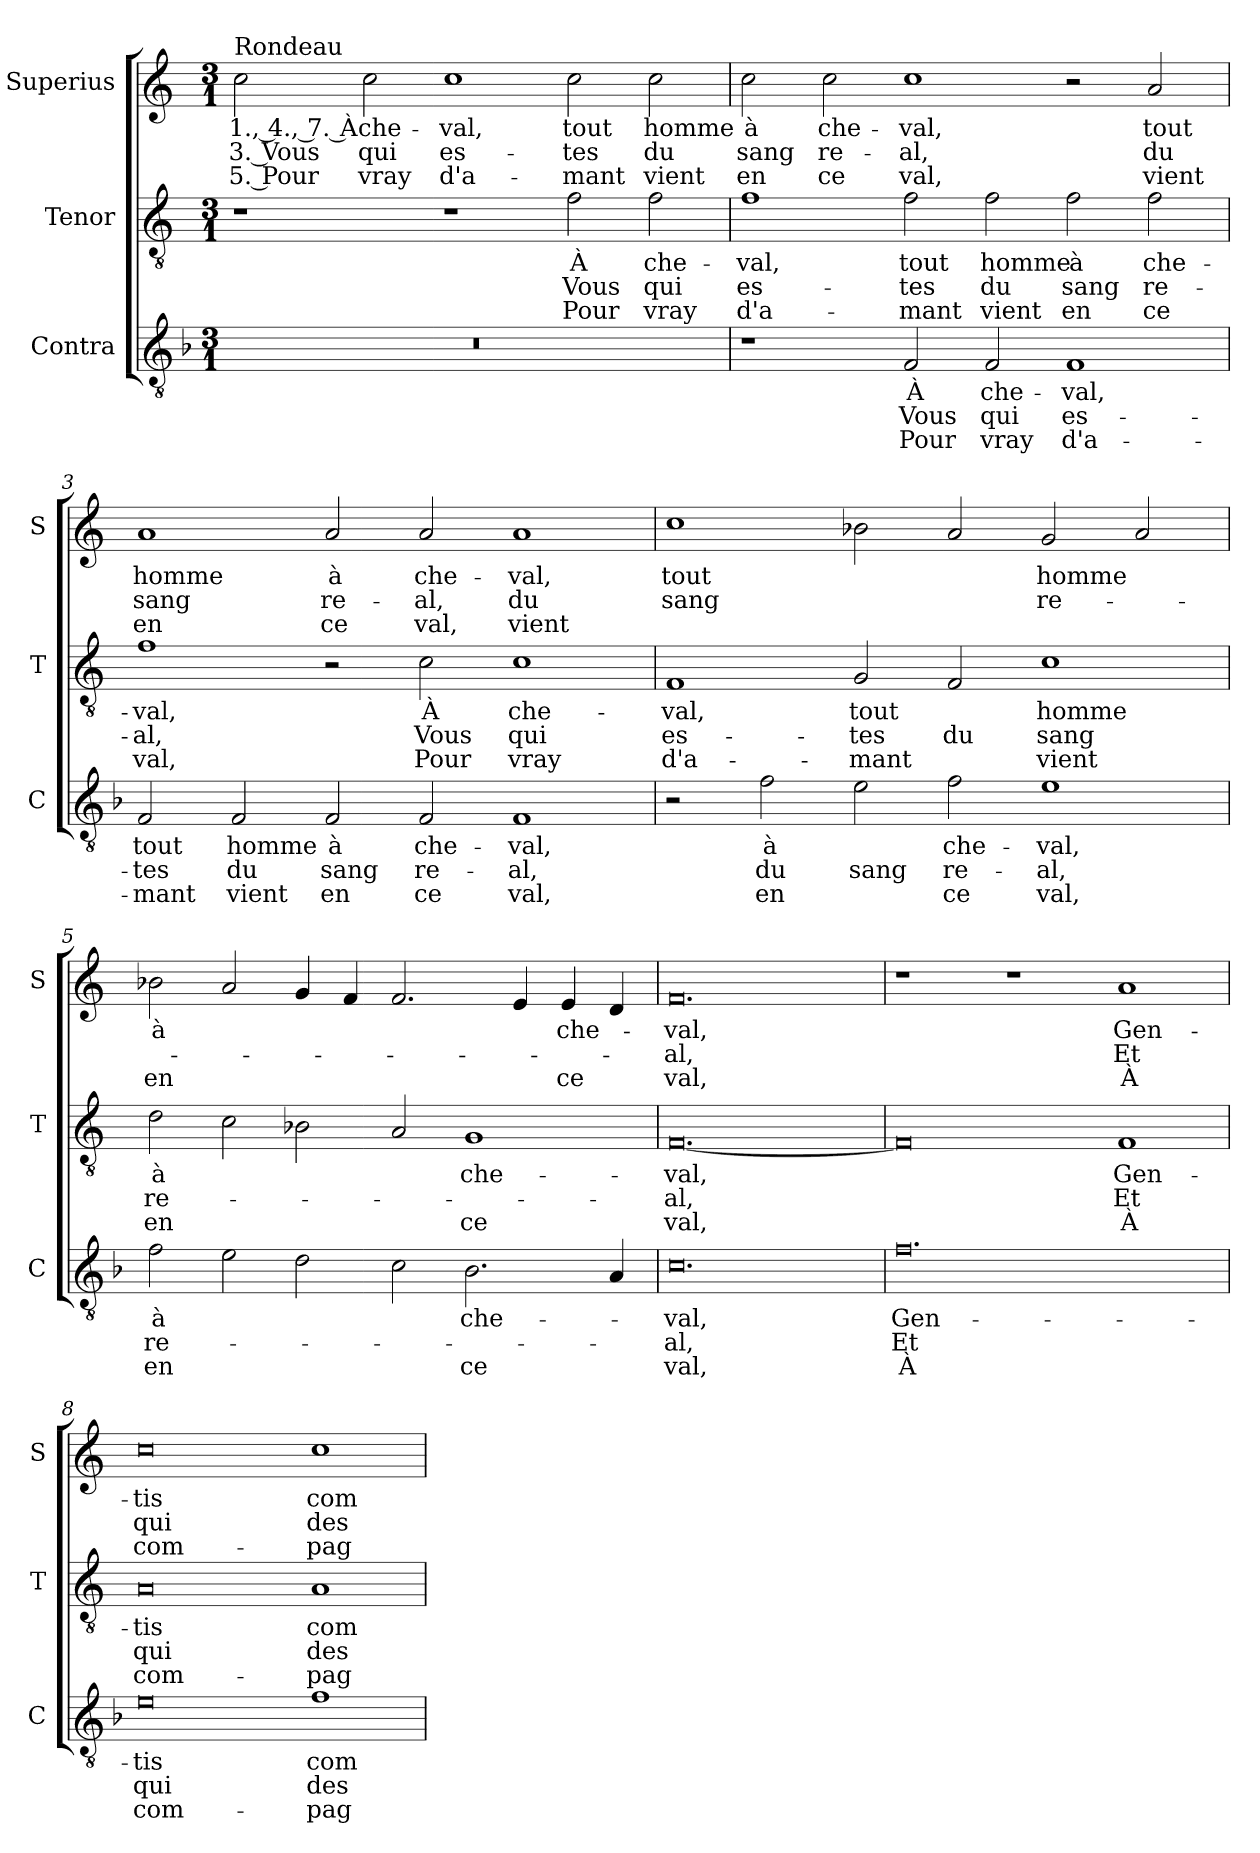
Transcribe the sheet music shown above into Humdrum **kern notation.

**kern	**text	**text	**text	**kern	**text	**text	**text	**kern	**text	**text	**text
*part3	*part3	*part3	*part3	*part2	*part2	*part2	*part2	*part1	*part1	*part1	*part1
*staff3	*staff3	*staff3	*staff3	*staff2	*staff2	*staff2	*staff2	*staff1	*staff1	*staff1	*staff1
*I"Contra	*	*	*	*I"Tenor	*	*	*	*I"Superius	*	*	*
*I'C	*	*	*	*I'T	*	*	*	*I'S	*	*	*
*clefGv2	*	*	*	*clefGv2	*	*	*	*clefG2	*	*	*
*k[b-]	*	*	*	*k[]	*	*	*	*k[]	*	*	*
*M3/1	*	*	*	*M3/1	*	*	*	*M3/1	*	*	*
=1	=1	=1	=1	=1	=1	=1	=1	=1	=1	=1	=1
!	!	!	!	!	!	!	!	!LO:TX:a:t=Rondeau	!	!	!
0.r	.	.	.	1r	.	.	.	2cc	1., 4., 7. À	3. Vous	5. Pour
.	.	.	.	.	.	.	.	2cc	che-	qui	vray
.	.	.	.	1r	.	.	.	1cc	-val,	es-	d'a-
.	.	.	.	2f	À	Vous	Pour	2cc	tout	-tes	-mant
.	.	.	.	2f	che-	qui	vray	2cc	homme	du	vient
=2	=2	=2	=2	=2	=2	=2	=2	=2	=2	=2	=2
1r	.	.	.	1f	-val,	es-	d'a-	2cc	à	sang	en
.	.	.	.	.	.	.	.	2cc	che-	re-	ce
2F	À	Vous	Pour	2f	tout	-tes	-mant	1cc	-val,	-al,	val,
2F	che-	qui	vray	2f	homme	du	vient	.	.	.	.
1F	-val,	es-	d'a-	2f	à	sang	en	2r	.	.	.
.	.	.	.	2f	che-	re-	ce	2a	tout	du	vient
=3	=3	=3	=3	=3	=3	=3	=3	=3	=3	=3	=3
2F	tout	-tes	-mant	1f	-val,	-al,	val,	1a	homme	sang	en
2F	homme	du	vient	.	.	.	.	.	.	.	.
2F	à	sang	en	2r	.	.	.	2a	à	re-	ce
2F	che-	re-	ce	2c	À	Vous	Pour	2a	che-	-al,	val,
1F	-val,	-al,	val,	1c	che-	qui	vray	1a	-val,	du	vient
=4	=4	=4	=4	=4	=4	=4	=4	=4	=4	=4	=4
2r	.	.	.	1F	-val,	es-	d'a-	1cc	tout	sang	.
2f	à	du	en	.	.	.	.	.	.	.	.
2e	.	sang	.	2G	tout	-tes	-mant	2b-X	.	.	.
2f	che-	re-	ce	2F	.	du	.	2a	.	.	.
1e	-val,	-al,	val,	1c	homme	sang	vient	2g	homme	re-	.
.	.	.	.	.	.	.	.	2a	.	.	.
=5	=5	=5	=5	=5	=5	=5	=5	=5	=5	=5	=5
2f	à	re-	en	2d	à	re-	en	2b-X	à	.	en
2e	.	.	.	2c	.	.	.	2a	.	.	.
2d	.	.	.	2B-X	.	.	.	4g	.	.	.
.	.	.	.	.	.	.	.	4f	.	.	.
2c	.	.	.	2A	.	.	.	2.f	.	.	.
2.B-	che-	.	ce	1G	che-	.	ce	.	.	.	.
.	.	.	.	.	.	.	.	4e	.	.	.
.	.	.	.	.	.	.	.	4e	che-	.	ce
4A	.	.	.	.	.	.	.	4d	.	.	.
=6	=6	=6	=6	=6	=6	=6	=6	=6	=6	=6	=6
0.c	-val,	-al,	val,	[0.F	-val,	-al,	val,	0.f	-val,	-al,	val,
=7	=7	=7	=7	=7	=7	=7	=7	=7	=7	=7	=7
0.f	Gen-	Et	À	0F]	.	.	.	1r	.	.	.
.	.	.	.	.	.	.	.	1r	.	.	.
.	.	.	.	1F	Gen-	Et	À	1a	Gen-	Et	À
=8	=8	=8	=8	=8	=8	=8	=8	=8	=8	=8	=8
0e	-tis	qui	com-	0A	-tis	qui	com-	0cc	-tis	qui	com-
1f	com-	des-	-pag-	1A	com-	des-	-pag-	1cc	com-	des-	-pag-
=	=	=	=	=	=	=	=	=	=	=	=
*-	*-	*-	*-	*-	*-	*-	*-	*-	*-	*-	*-
